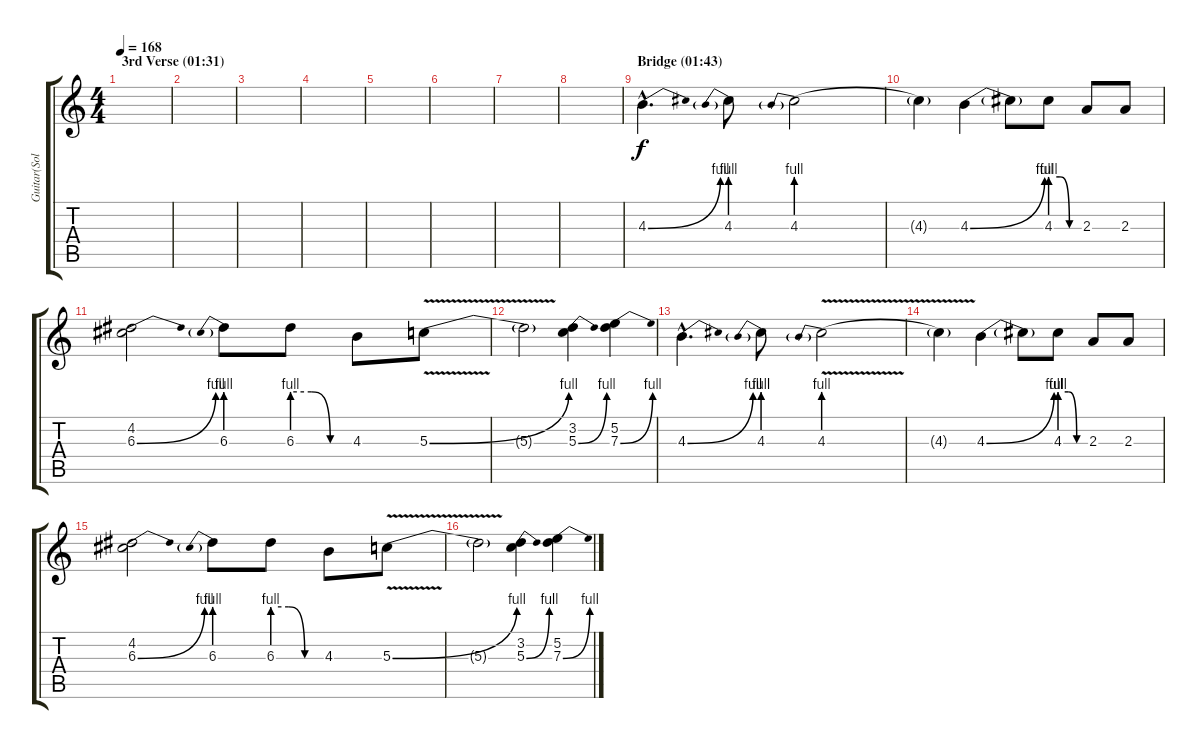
\track ("Guitar(Solo) (Slash)" "Guitar(Sol") {instrument distortionguitar}
\staff {score tabs}
\tuning (E4 B3 G3 D3 A2 E2) {hide}
\ts (4 4)
\section ("" "3rd Verse (01:31)")
\tempo 168
\clef g2
\ks c
|
|
|
|
|
|
|
|
\section ("" "Bridge (01:43)")
4.3{be (bend 0 0 60 4) hac}.4{d} 4.3{be (prebend 0 4 60 4)}.8 4.3{be (prebend 0 4 60 4)}.2 |
4.3{t}.4 4.3{be (bend 0 0 60 4)}.4 4.3{t}.8 4.3{be (custom 0 4 20 4 40 0 60 0)}.8 2.3.8 2.3.8 |
(4.2 6.3{be (bend 0 0 60 4)}).2 6.3{be (prebend 0 4 60 4)}.8 6.3{be (custom 0 4 20 4 40 0 60 0)}.8 4.3.8 5.3{be (bend 0 0 60 4) v}.8 |
5.3{t}.2 (3.2 5.3{be (bend 0 0 60 4)}).4 (5.2 7.3{be (bend 0 0 60 4)}).4 |
4.3{be (bend 0 0 60 4) hac}.4{d} 4.3{be (prebend 0 4 60 4)}.8 4.3{be (prebend 0 4 60 4) v}.2 |
4.3{t}.4 4.3{be (bend 0 0 60 4)}.4 4.3{t}.8 4.3{be (custom 0 4 20 4 40 0 60 0)}.8 2.3.8 2.3.8 |
(4.2 6.3{be (bend 0 0 60 4)}).2 6.3{be (prebend 0 4 60 4)}.8 6.3{be (custom 0 4 20 4 40 0 60 0)}.8 4.3.8 5.3{be (bend 0 0 60 4) v}.8 |
5.3{t}.2 (3.2 5.3{be (bend 0 0 60 4)}).4 (5.2 7.3{be (bend 0 0 60 4)}).4
